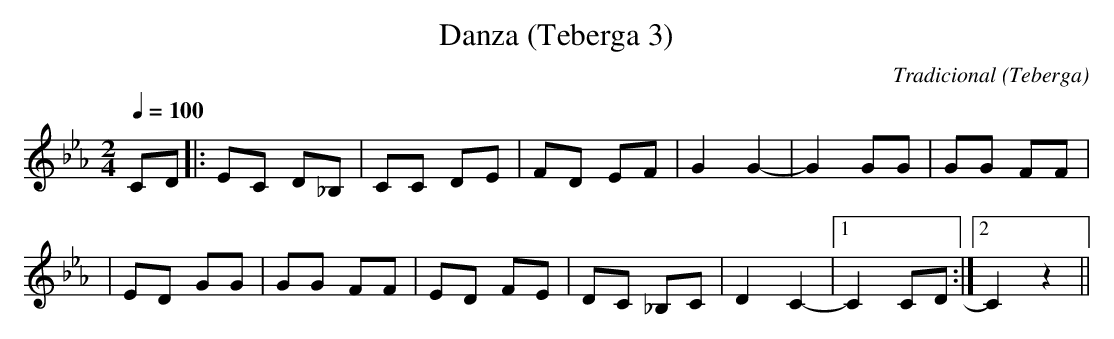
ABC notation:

X:1
T:Danza (Teberga 3)
C:Tradicional
O:Teberga
M:2/4
L:1/8
Q:1/4=100
K:Cm
CD|: EC D_B,|CC DE|FD EF|G2 G2-|G2 GG|GG FF|
|ED GG|GG FF|ED FE|DC _B,C|D2 C2-|[1 C2 CD :|[2 C2 z2||
